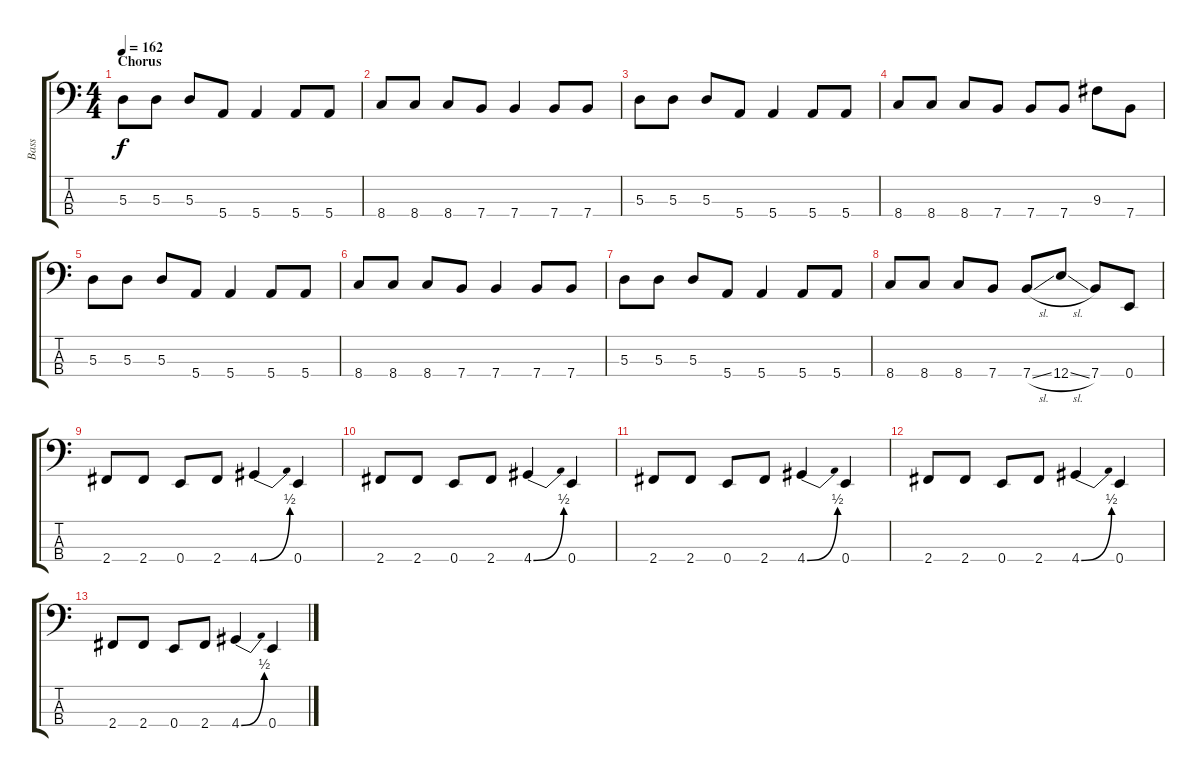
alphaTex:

\track ("Bass" "Bass") {instrument electricbassfinger}
\staff {score tabs}
\tuning (G2 D2 A1 E1) {hide}
\ts (4 4)
\section ("" "Chorus")
\tempo 162
\clef f4
\ks c
5.3.8{dy f} 5.3.8 5.3.8 5.4.8 5.4.4 5.4.8 5.4.8 |
8.4.8 8.4.8 8.4.8 7.4.8 7.4.4 7.4.8 7.4.8 |
5.3.8 5.3.8 5.3.8 5.4.8 5.4.4 5.4.8 5.4.8 |
8.4.8 8.4.8 8.4.8 7.4.8 7.4.8 7.4.8 9.3.8 7.4.8 |
5.3.8 5.3.8 5.3.8 5.4.8 5.4.4 5.4.8 5.4.8 |
8.4.8 8.4.8 8.4.8 7.4.8 7.4.4 7.4.8 7.4.8 |
5.3.8 5.3.8 5.3.8 5.4.8 5.4.4 5.4.8 5.4.8 |
8.4.8 8.4.8 8.4.8 7.4.8 7.4{sl}.8 12.4{sl}.8 7.4.8 0.4.8 |
2.4.8{volume 0} 2.4.8 0.4.8 2.4.8 4.4{be (bend 0 0 60 2)}.4 0.4.4 |
2.4.8 2.4.8 0.4.8 2.4.8 4.4{be (bend 0 0 60 2)}.4 0.4.4 |
2.4.8 2.4.8 0.4.8 2.4.8 4.4{be (bend 0 0 60 2)}.4 0.4.4 |
2.4.8 2.4.8 0.4.8 2.4.8 4.4{be (bend 0 0 60 2)}.4 0.4.4 |
2.4.8 2.4.8 0.4.8 2.4.8 4.4{be (bend 0 0 60 2)}.4 0.4.4
